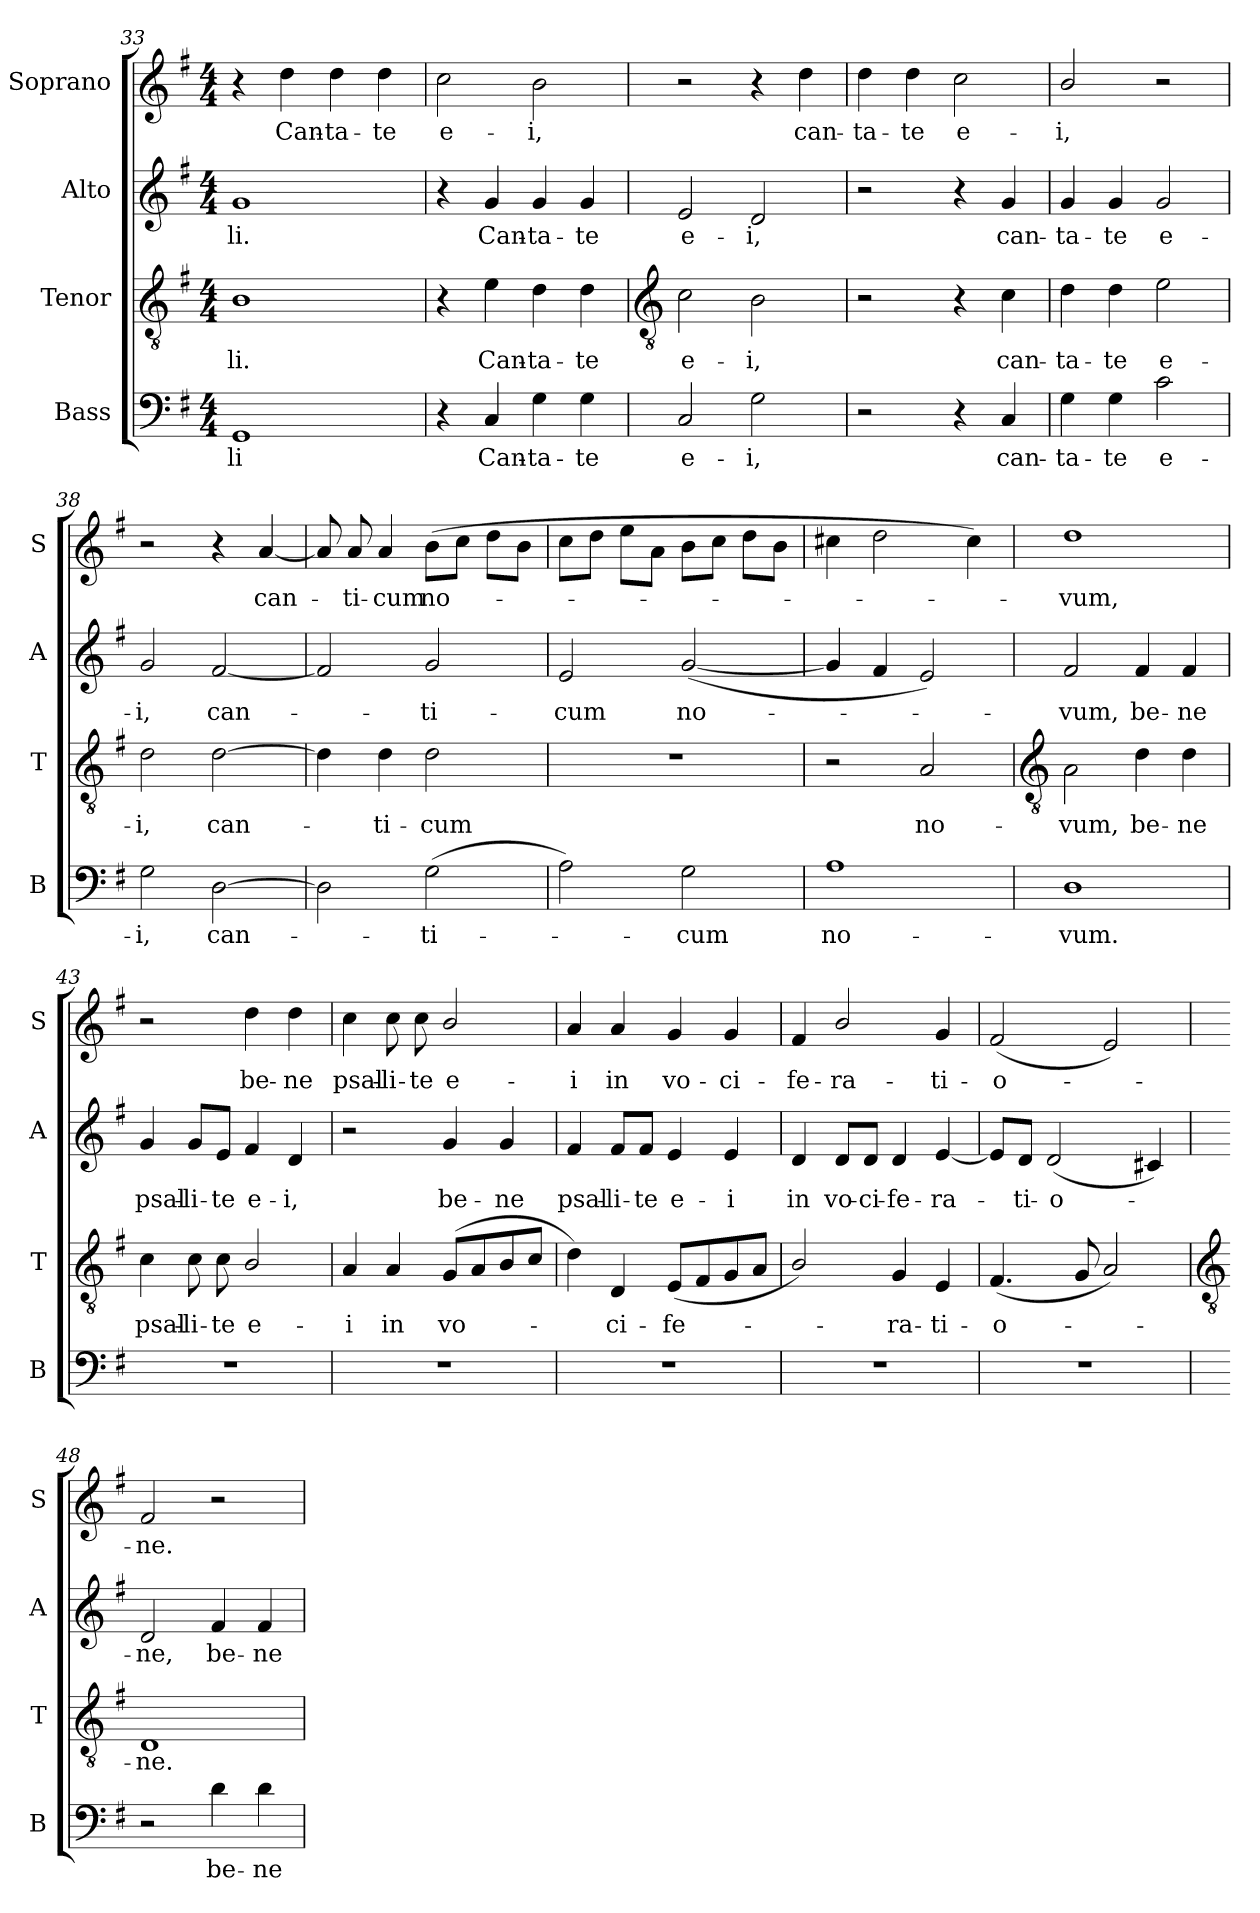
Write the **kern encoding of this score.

**kern	**text	**kern	**text	**kern	**text	**kern	**text
*part4	*part4	*part3	*part3	*part2	*part2	*part1	*part1
*staff4	*staff4	*staff3	*staff3	*staff2	*staff2	*staff1	*staff1
*I"Bass	*	*I"Tenor	*	*I"Alto	*	*I"Soprano	*
*I'B	*	*I'T	*	*I'A	*	*I'S	*
*clefF4	*	*clefGv2	*	*clefG2	*	*clefG2	*
*k[f#]	*	*k[f#]	*	*k[f#]	*	*k[f#]	*
*G:	*	*G:	*	*G:	*	*G:	*
*M4/4	*	*M4/4	*	*M4/4	*	*M4/4	*
=33	=33	=33	=33	=33	=33	=33	=33
!	!LO:LY:b	!	!LO:LY:b	!	!LO:LY:b	!	!
1GG	li	1B	-li.	1g	li.	4r	.
!	!	!	!	!	!	!	!LO:LY:b
.	.	.	.	.	.	4dd	Can-
!	!	!	!	!	!	!	!LO:LY:b
.	.	.	.	.	.	4dd	-ta-
!	!	!	!	!	!	!	!LO:LY:b
.	.	.	.	.	.	4dd	-te
=34	=34	=34	=34	=34	=34	=34	=34
!	!	!	!	!	!	!	!LO:LY:b
4r	.	4r	.	4r	.	2cc	e-
!	!LO:LY:b	!	!LO:LY:b	!	!LO:LY:b	!	!
4C	Can-	4e	Can-	4g	Can-	.	.
!	!LO:LY:b	!	!LO:LY:b	!	!LO:LY:b	!	!LO:LY:b
4G	-ta-	4d	-ta-	4g	-ta-	2b	-i,
!	!LO:LY:b	!	!LO:LY:b	!	!LO:LY:b	!	!
4G	-te	4d	-te	4g	-te	.	.
!!LO:LB:g=z
=35	=35	=35	=35	=35	=35	=35	=35
*	*	*clefGv2	*	*	*	*	*
!	!LO:LY:b	!	!LO:LY:b	!	!LO:LY:b	!	!
2C	e-	2c	e-	2e	e-	2r	.
!	!LO:LY:b	!	!LO:LY:b	!	!LO:LY:b	!	!
2G	-i,	2B	-i,	2d	-i,	4r	.
!	!	!	!	!	!	!	!LO:LY:b
.	.	.	.	.	.	4dd	can-
=36	=36	=36	=36	=36	=36	=36	=36
!	!	!	!	!	!	!	!LO:LY:b
2r	.	2r	.	2r	.	4dd	-ta-
!	!	!	!	!	!	!	!LO:LY:b
.	.	.	.	.	.	4dd	-te
!	!	!	!	!	!	!	!LO:LY:b
4r	.	4r	.	4r	.	2cc	e-
!	!LO:LY:b	!	!LO:LY:b	!	!LO:LY:b	!	!
4C	can-	4c	can-	4g	can-	.	.
=37	=37	=37	=37	=37	=37	=37	=37
!	!LO:LY:b	!	!LO:LY:b	!	!LO:LY:b	!	!LO:LY:b
4G	-ta-	4d	-ta-	4g	-ta-	2b/	-i,
!	!LO:LY:b	!	!LO:LY:b	!	!LO:LY:b	!	!
4G	-te	4d	-te	4g	-te	.	.
!	!LO:LY:b	!	!LO:LY:b	!	!LO:LY:b	!	!
2c	e-	2e	e-	2g	e-	2r	.
=38	=38	=38	=38	=38	=38	=38	=38
!	!LO:LY:b	!	!LO:LY:b	!	!LO:LY:b	!	!
2G	-i,	2d	-i,	2g	-i,	2r	.
!	!LO:LY:b	!	!LO:LY:b	!	!LO:LY:b	!	!
[2D	can-	[2d	can-	[2f#	can-	4r	.
!	!	!	!	!	!	!	!LO:LY:b
.	.	.	.	.	.	[4a	can-
=39	=39	=39	=39	=39	=39	=39	=39
2D]	.	4d\]	.	2f#]	.	8a]	.
!	!	!	!	!	!	!	!LO:LY:b
.	.	.	.	.	.	8a	ti-
!	!	!	!LO:LY:b	!	!	!	!LO:LY:b
.	.	4d\	ti-	.	.	4a	-cum
!	!LO:LY:b	!	!LO:LY:b	!	!LO:LY:b	!	!LO:LY:b
(>2G	ti-	2d\	-cum	2g	ti-	(>8bL	no-
.	.	.	.	.	.	8ccJ	.
.	.	.	.	.	.	8ddL	.
.	.	.	.	.	.	8bJ	.
=40	=40	=40	=40	=40	=40	=40	=40
!	!	!	!	!	!LO:LY:b	!	!
2A)	.	1r	.	2e	-cum	8ccL	.
.	.	.	.	.	.	8ddJ	.
.	.	.	.	.	.	8eeL	.
.	.	.	.	.	.	8aJ	.
!	!LO:LY:b	!	!	!	!LO:LY:b	!	!
2G	cum	.	.	(<[2g	no-	8bL	.
.	.	.	.	.	.	8ccJ	.
.	.	.	.	.	.	8ddL	.
.	.	.	.	.	.	8bJ	.
=41	=41	=41	=41	=41	=41	=41	=41
!	!LO:LY:b	!	!	!	!	!	!
1A	no-	2r	.	4g]	.	4cc#X	.
.	.	.	.	4f#	.	2dd	.
!	!	!	!LO:LY:b	!	!	!	!
.	.	2A/	no-	2e)	.	.	.
.	.	.	.	.	.	4cc#)	.
!!LO:LB:g=z
=42	=42	=42	=42	=42	=42	=42	=42
*	*	*clefGv2	*	*	*	*	*
!	!LO:LY:b	!	!LO:LY:b	!	!LO:LY:b	!	!LO:LY:b
1D/	-vum.	2A\	-vum,	2f#	vum,	1dd	vum,
!	!	!	!LO:LY:b	!	!LO:LY:b	!	!
.	.	4d\	be-	4f#	be-	.	.
!	!	!	!LO:LY:b	!	!LO:LY:b	!	!
.	.	4d\	-ne	4f#	-ne	.	.
=43	=43	=43	=43	=43	=43	=43	=43
!	!	!	!LO:LY:b	!	!LO:LY:b	!	!
1r	.	4c	psal-	4g	psal-	2r	.
!	!	!	!LO:LY:b	!	!LO:LY:b	!	!
.	.	8c	-li-	8g/L	-li-	.	.
!	!	!	!LO:LY:b	!	!LO:LY:b	!	!
.	.	8c	-te	8e/J	-te	.	.
!	!	!	!LO:LY:b	!	!LO:LY:b	!	!LO:LY:b
.	.	2B/	e-	4f#	e-	4dd	be-
!	!	!	!	!	!LO:LY:b	!	!LO:LY:b
.	.	.	.	4d	-i,	4dd	-ne
=44	=44	=44	=44	=44	=44	=44	=44
!	!	!	!LO:LY:b	!	!	!	!LO:LY:b
1r	.	4A/	-i	2r	.	4cc	psal-
!	!	!	!LO:LY:b	!	!	!	!LO:LY:b
.	.	4A/	in	.	.	8cc	-li-
!	!	!	!	!	!	!	!LO:LY:b
.	.	.	.	.	.	8cc	-te
!	!	!	!LO:LY:b	!	!LO:LY:b	!	!LO:LY:b
.	.	(<8GL	vo-	4g	be-	2b/	e-
.	.	8A	.	.	.	.	.
!	!	!	!	!	!LO:LY:b	!	!
.	.	8B	.	4g	-ne	.	.
.	.	8cJ	.	.	.	.	.
=45	=45	=45	=45	=45	=45	=45	=45
!	!	!	!	!	!LO:LY:b	!	!LO:LY:b
1r	.	4d)	.	4f#	psal-	4a/	-i
!	!	!	!LO:LY:b	!	!LO:LY:b	!	!LO:LY:b
.	.	4D	ci-	8f#/L	-li-	4a/	in
!	!	!	!	!	!LO:LY:b	!	!
.	.	.	.	8f#/J	-te	.	.
!	!	!	!LO:LY:b	!	!LO:LY:b	!	!LO:LY:b
.	.	(<8EL	-fe-	4e	e-	4g	vo-
.	.	8F#	.	.	.	.	.
!	!	!	!	!	!LO:LY:b	!	!LO:LY:b
.	.	8G	.	4e	-i	4g	-ci-
.	.	8AJ	.	.	.	.	.
=46	=46	=46	=46	=46	=46	=46	=46
!	!	!	!	!	!LO:LY:b	!	!LO:LY:b
1r	.	2B/)	.	4d	in	4f#	-fe-
!	!	!	!	!	!LO:LY:b	!	!LO:LY:b
.	.	.	.	8d/L	vo-	2b/	-ra-
!	!	!	!	!	!LO:LY:b	!	!
.	.	.	.	8d/J	-ci-	.	.
!	!	!	!LO:LY:b	!	!LO:LY:b	!	!
.	.	4G	ra-	4d	-fe-	.	.
!	!	!	!LO:LY:b	!	!LO:LY:b	!	!LO:LY:b
.	.	4E	-ti-	[4e	-ra-	4g	-ti-
=47	=47	=47	=47	=47	=47	=47	=47
!	!	!	!LO:LY:b	!	!	!	!LO:LY:b
1r	.	(<4.F#	-o-	8e/L]	.	(<2f#	-o-
!	!	!	!	!	!LO:LY:b	!	!
.	.	.	.	8d/J	ti-	.	.
!	!	!	!	!	!LO:LY:b	!	!
.	.	.	.	(<2d	-o-	.	.
.	.	8G	.	.	.	.	.
.	.	2A/)	.	.	.	2e)	.
.	.	.	.	4c#X)	.	.	.
!!LO:LB:g=z
=48	=48	=48	=48	=48	=48	=48	=48
*	*	*clefGv2	*	*	*	*	*
!	!	!	!LO:LY:b	!	!LO:LY:b	!	!LO:LY:b
2r	.	1D	ne.	2d	ne,	2f#	ne.
!	!LO:LY:b	!	!	!	!LO:LY:b	!	!
4d	be-	.	.	4f#	be-	2r	.
!	!LO:LY:b	!	!	!	!LO:LY:b	!	!
4d	-ne	.	.	4f#	-ne	.	.
=	=	=	=	=	=	=	=
*-	*-	*-	*-	*-	*-	*-	*-
